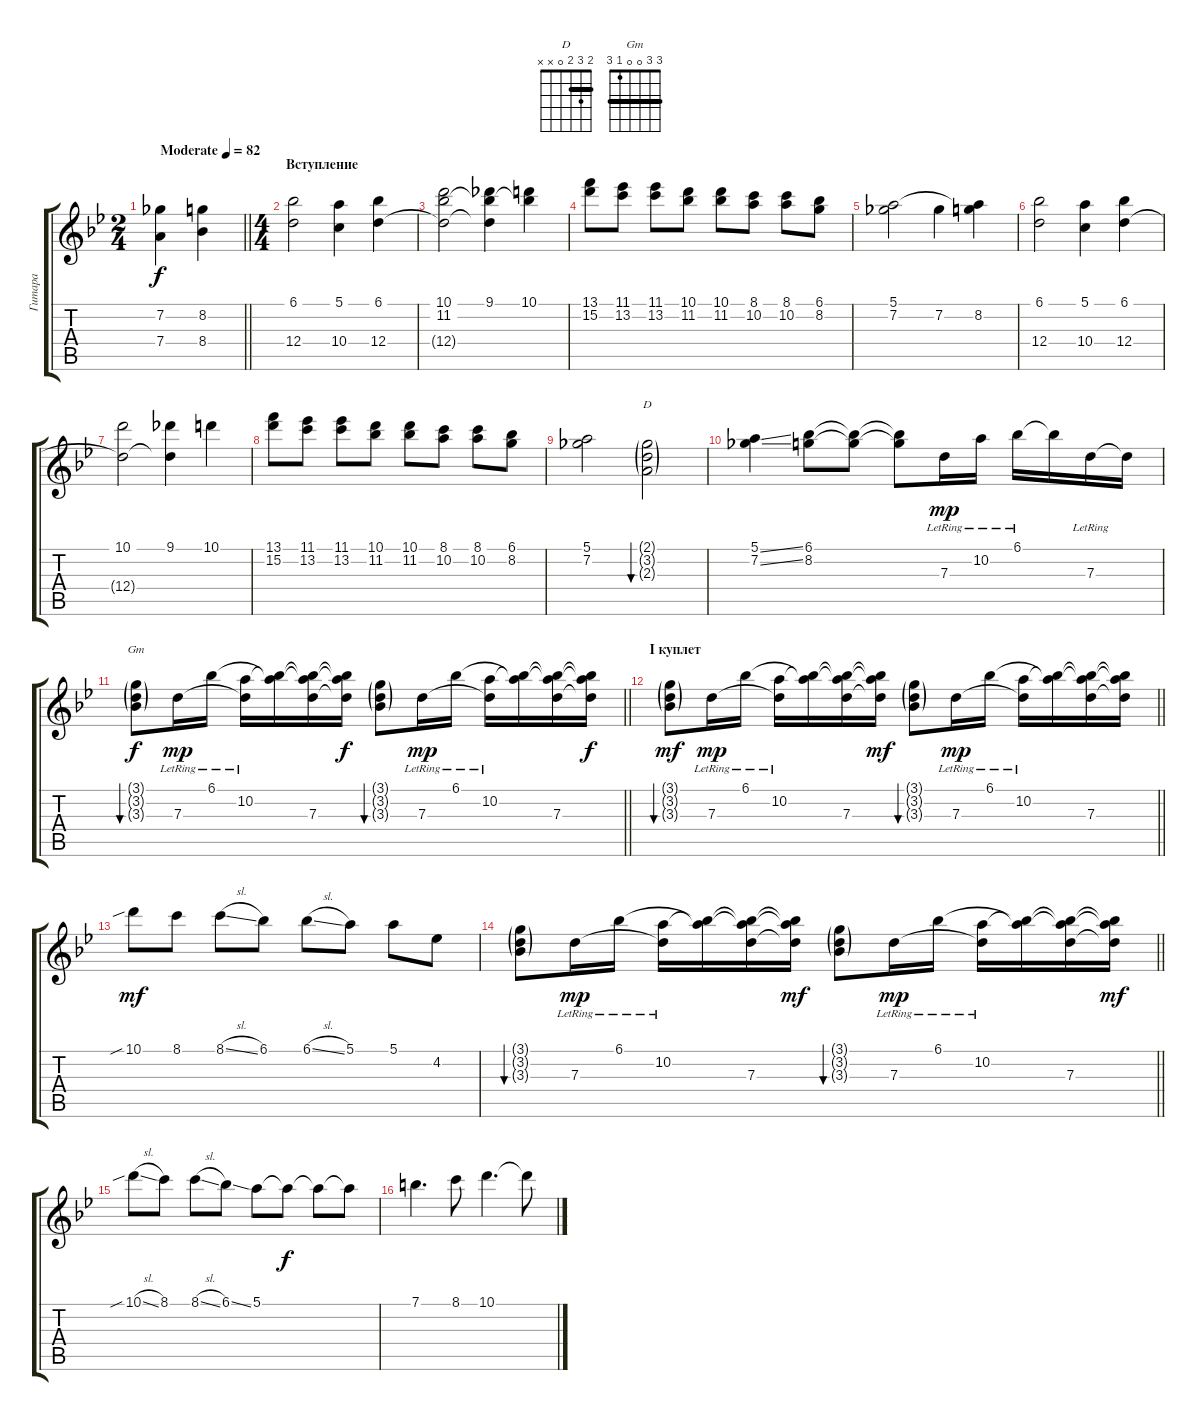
\track ("Гитара" "Гитара") {instrument acousticguitarnylon}
\staff {score tabs}
\tuning (E4 B3 G3 D3 A2 E2) {hide}
\chord ("D" 2 3 2 0 x x) {barre 2}
\chord ("Gm" 3 3 0 0 1 3) {barre 3}
\ts (2 4)
\tempo (82 "Moderate")
\clef g2
\barLineRight lightlight
\ks gminor
(7.2 7.4).4{dy f instrument acousticguitarnylon} (8.2 8.4).4 |
\ts (4 4)
\section ("" "Вступление")
(6.1 12.4).2 (5.1 10.4).4 (6.1 12.4).4 |
(10.1 11.2 12.4{t}).2 (9.1 11.2{t} 12.4{t}).4 (10.1 11.2{t}).4 |
(13.1 15.2).8 (11.1 13.2).8 (11.1 13.2).8 (10.1 11.2).8 (10.1 11.2).8 (8.1 10.2).8 (8.1 10.2).8 (6.1 8.2).8 |
(5.1 7.2).2 7.2.4 (5.1{t} 8.2).4 |
(6.1 12.4).2 (5.1 10.4).4 (6.1 12.4).4 |
(10.1 12.4{t}).2 (9.1 12.4{t}).4 10.1.4 |
(13.1 15.2).8 (11.1 13.2).8 (11.1 13.2).8 (10.1 11.2).8 (10.1 11.2).8 (8.1 10.2).8 (8.1 10.2).8 (6.1 8.2).8 |
(5.1 7.2).2 (2.1{g} 3.2{g} 2.3{g}).2{bu 120 ch "D"} |
(5.1{ss} 7.2{ss}).4 (6.1 8.2).8 (6.1{t} 8.2{t}).8 (6.1{t} 8.2{t}).8 7.3{lr}.16{dy mp} 10.2{lr}.16 6.1{lr}.16 6.1{t}.16 7.3{lr}.16 7.3{t}.16 |
\barLineRight lightlight
(3.1{g} 3.2{g} 3.3{g}).8{bu 240 ch "Gm" dy f} 7.3{lr}.16{dy mp} 6.1{lr}.16 (10.2{lr} 7.3{t}).16 (6.1{t} 10.2{t}).16 (6.1{t} 10.2{t} 7.3).16 (6.1{t} 10.2{t} 7.3{t}).16{dy f} (3.1{g} 3.2{g} 3.3{g}).8{bu 240} 7.3{lr}.16{dy mp} 6.1{lr}.16 (10.2{lr} 7.3{t}).16 (6.1{t} 10.2{t}).16 (6.1{t} 10.2{t} 7.3).16 (6.1{t} 10.2{t} 7.3{t}).16{dy f} |
\section ("" "I куплет")
\barLineRight lightlight
(3.1{g} 3.2{g} 3.3{g}).8{bu 240 dy mf} 7.3{lr}.16{dy mp} 6.1{lr}.16 (10.2{lr} 7.3{t}).16 (6.1{t} 10.2{t}).16 (6.1{t} 10.2{t} 7.3).16 (6.1{t} 10.2{t} 7.3{t}).16{dy mf} (3.1{g} 3.2{g} 3.3{g}).8{bu 240} 7.3{lr}.16{dy mp} 6.1{lr}.16 (10.2{lr} 7.3{t}).16 (6.1{t} 10.2{t}).16 (6.1{t} 10.2{t} 7.3).16 (6.1{t} 10.2{t} 7.3{t}).16 |
10.1{sib}.8{dy mf} 8.1.8 8.1{sl}.8 6.1.8 6.1{sl}.8 5.1.8 5.1.8 4.2.8 |
\barLineRight lightlight
(3.1{g} 3.2{g} 3.3{g}).8{bu 240} 7.3{lr}.16{dy mp} 6.1{lr}.16 (10.2{lr} 7.3{t}).16 (6.1{t} 10.2{t}).16 (6.1{t} 10.2{t} 7.3).16 (6.1{t} 10.2{t} 7.3{t}).16{dy mf} (3.1{g} 3.2{g} 3.3{g}).8{bu 240} 7.3{lr}.16{dy mp} 6.1{lr}.16 (10.2{lr} 7.3{t}).16 (6.1{t} 10.2{t}).16 (6.1{t} 10.2{t} 7.3).16 (6.1{t} 10.2{t} 7.3{t}).16{dy mf} |
10.1{sib sl}.8 8.1.8 8.1{sl}.8 6.1{ss}.8 5.1.8 5.1{t}.8{dy f} 5.1{t}.8 5.1{t}.8 |
7.1.4{d} 8.1.8 10.1.4{d} 10.1{t}.8
